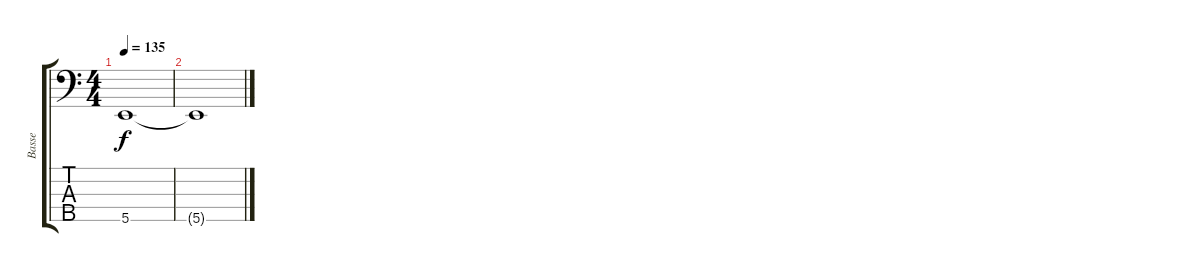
\track ("Basse" "Basse") {instrument electricbasspick}
\staff {score tabs}
\tuning (G2 D2 A1 E1 B0) {hide}
\ts (4 4)
\tempo 135
\clef f4
\ks c
5.5{t}.1{dy f} |
5.5{t}.1
